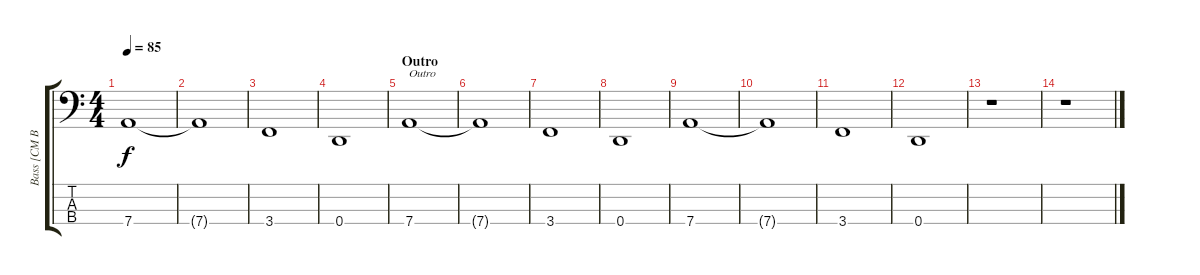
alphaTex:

\track ("Bass [CM Botteri]" "Bass [CM B") {instrument electricbasspick}
\staff {score tabs}
\tuning (G2 D2 A1 D1) {hide}
\ts (4 4)
\tempo 85
\clef f4
\ks c
7.4.1{dy f} |
7.4{t}.1 |
3.4.1 |
0.4.1 |
\section ("" "Outro")
7.4.1{txt "Outro"} |
7.4{t}.1 |
3.4.1 |
0.4.1 |
7.4.1 |
7.4{t}.1 |
3.4.1 |
0.4.1 |
r.1 |
r.1
